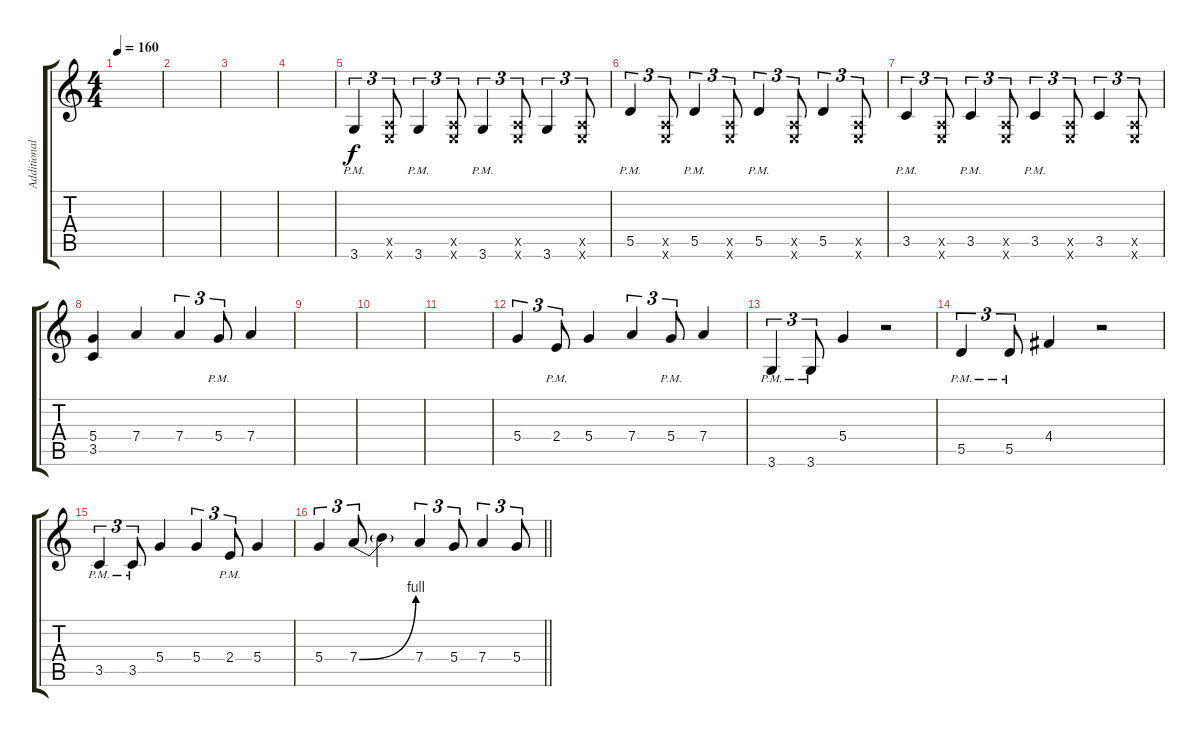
\track ("Additional Guitar 2" "Additional") {instrument acousticguitarsteel}
\staff {score tabs}
\tuning (E4 B3 G3 D3 A2 E2) {hide}
\ts (4 4)
\tempo 160
\clef g2
\ks c
|
|
|
|
3.6{pm}.4{tu (3 2)} (0.5{x} 0.6{x}).8{tu (3 2)} 3.6{pm}.4{tu (3 2)} (0.5{x} 0.6{x}).8{tu (3 2)} 3.6{pm}.4{tu (3 2)} (0.5{x} 0.6{x}).8{tu (3 2)} 3.6.4{tu (3 2)} (0.5{x} 0.6{x}).8{tu (3 2)} |
5.5{pm}.4{tu (3 2)} (0.5{x} 0.6{x}).8{tu (3 2)} 5.5{pm}.4{tu (3 2)} (0.5{x} 0.6{x}).8{tu (3 2)} 5.5{pm}.4{tu (3 2)} (0.5{x} 0.6{x}).8{tu (3 2)} 5.5.4{tu (3 2)} (0.5{x} 0.6{x}).8{tu (3 2)} |
3.5{pm}.4{tu (3 2)} (0.5{x} 0.6{x}).8{tu (3 2)} 3.5{pm}.4{tu (3 2)} (0.5{x} 0.6{x}).8{tu (3 2)} 3.5{pm}.4{tu (3 2)} (0.5{x} 0.6{x}).8{tu (3 2)} 3.5.4{tu (3 2)} (0.5{x} 0.6{x}).8{tu (3 2)} |
(5.4 3.5).4 7.4.4 7.4.4{tu (3 2)} 5.4{pm}.8{tu (3 2)} 7.4.4 |
|
|
|
5.4.4{tu (3 2)} 2.4{pm}.8{tu (3 2)} 5.4.4 7.4.4{tu (3 2)} 5.4{pm}.8{tu (3 2)} 7.4.4 |
3.6{pm}.4{tu (3 2)} 3.6{pm}.8{tu (3 2)} 5.4.4 r.2 |
5.5{pm}.4{tu (3 2)} 5.5{pm}.8{tu (3 2)} 4.4.4 r.2 |
3.5{pm}.4{tu (3 2)} 3.5{pm}.8{tu (3 2)} 5.4.4 5.4.4{tu (3 2)} 2.4{pm}.8{tu (3 2)} 5.4.4 |
\barLineRight lightlight
5.4.4{tu (3 2)} 7.4{be (bend 0 0 60 4)}.8{tu (3 2)} 7.4{t}.4 7.4.4{tu (3 2)} 5.4.8{tu (3 2)} 7.4.4{tu (3 2)} 5.4.8{tu (3 2)}
